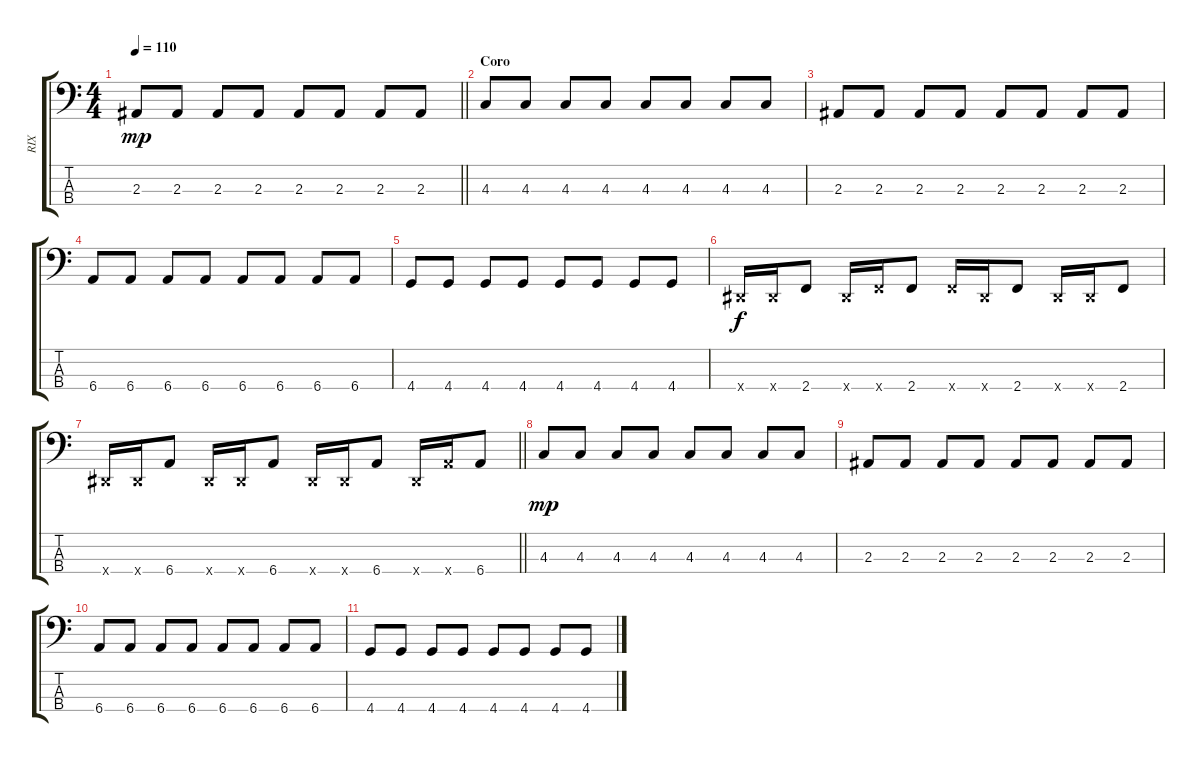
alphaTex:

\track ("RIX" "RIX") {instrument electricbasspick}
\staff {score tabs}
\tuning (Gb2 Db2 Ab1 Eb1) {hide}
\ts (4 4)
\tempo 110
\clef f4
\barLineRight lightlight
\ks c
2.3.8{dy mp} 2.3.8 2.3.8 2.3.8 2.3.8 2.3.8 2.3.8 2.3.8 |
\section ("" "Coro")
4.3.8 4.3.8 4.3.8 4.3.8 4.3.8 4.3.8 4.3.8 4.3.8 |
2.3.8 2.3.8 2.3.8 2.3.8 2.3.8 2.3.8 2.3.8 2.3.8 |
6.4.8 6.4.8 6.4.8 6.4.8 6.4.8 6.4.8 6.4.8 6.4.8 |
4.4.8 4.4.8 4.4.8 4.4.8 4.4.8 4.4.8 4.4.8 4.4.8 |
0.4{x}.16{dy f} 0.4{x}.16 2.4.8 0.4{x}.16 2.4{x}.16 2.4.8 2.4{x}.16 0.4{x}.16 2.4.8 0.4{x}.16 0.4{x}.16 2.4.8 |
\barLineRight lightlight
0.4{x}.16 0.4{x}.16 6.4.8 0.4{x}.16 0.4{x}.16 6.4.8 0.4{x}.16 0.4{x}.16 6.4.8 0.4{x}.16 6.4{x}.16 6.4.8 |
4.3.8{dy mp} 4.3.8 4.3.8 4.3.8 4.3.8 4.3.8 4.3.8 4.3.8 |
2.3.8 2.3.8 2.3.8 2.3.8 2.3.8 2.3.8 2.3.8 2.3.8 |
6.4.8 6.4.8 6.4.8 6.4.8 6.4.8 6.4.8 6.4.8 6.4.8 |
4.4.8 4.4.8 4.4.8 4.4.8 4.4.8 4.4.8 4.4.8 4.4.8
